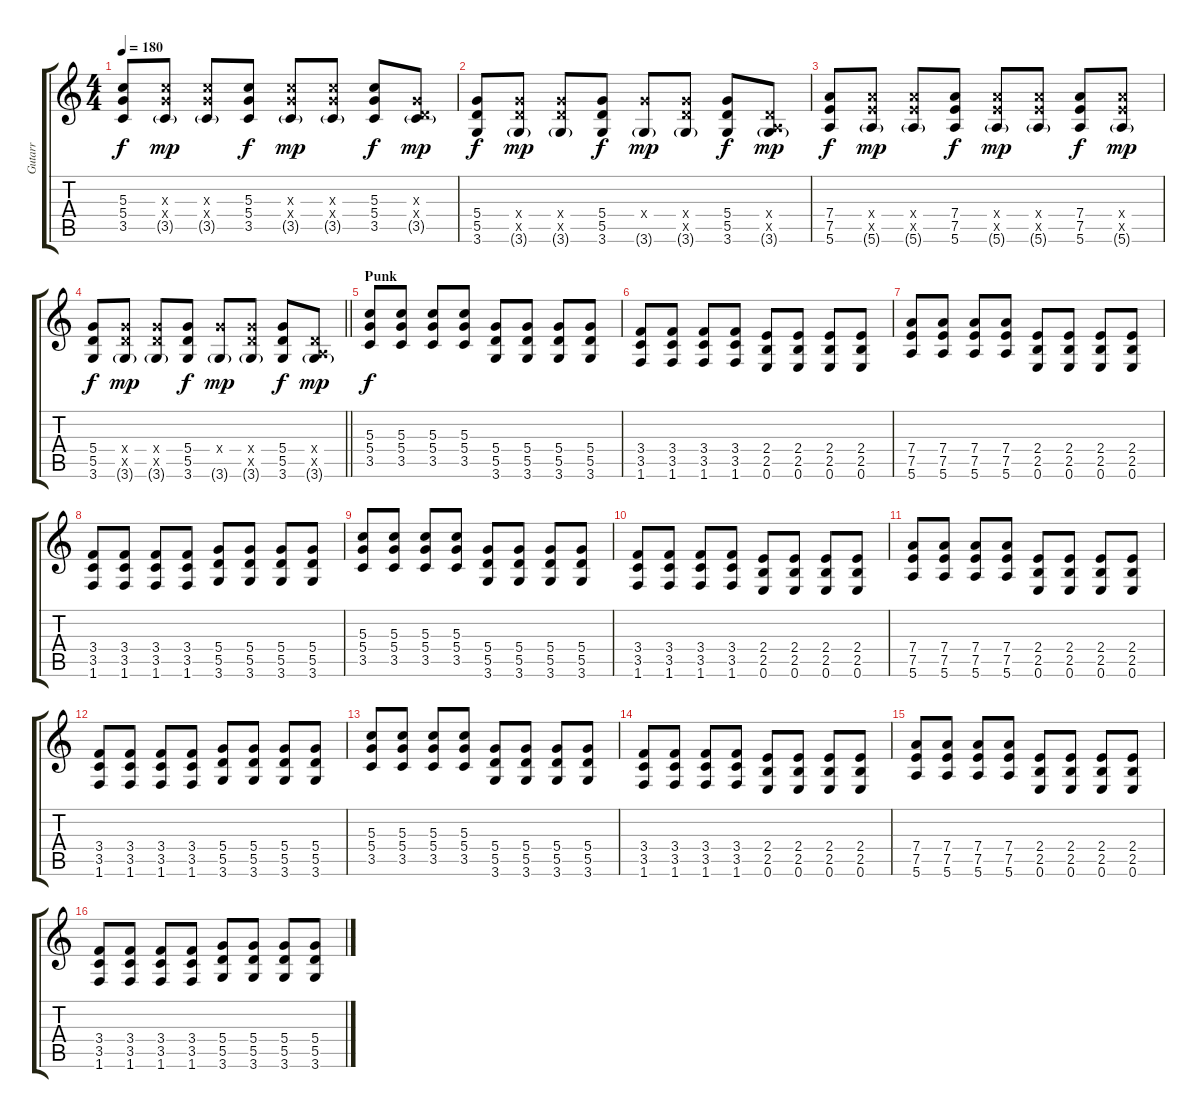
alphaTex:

\track ("Gutarr" "Gutarr") {instrument acousticguitarnylon}
\staff {score tabs}
\tuning (E4 B3 G3 D3 A2 E2) {hide}
\ts (4 4)
\tempo 180
\clef g2
\ks c
(5.3 5.4 3.5).8{dy f instrument overdrivenguitar} (5.3{x} 5.4{x} 3.5{g}).8{dy mp} (5.3{x} 5.4{x} 3.5{g}).8 (5.3 5.4 3.5).8{dy f} (5.3{x} 5.4{x} 3.5{g}).8{dy mp} (5.3{x} 5.4{x} 3.5{g}).8 (5.3 5.4 3.5).8{dy f} (0.3{x} 0.4{x} 3.5{g}).8{dy mp} |
(5.4 5.5 3.6).8{dy f} (5.4{x} 5.5{x} 3.6{g}).8{dy mp} (5.4{x} 5.5{x} 3.6{g}).8 (5.4 5.5 3.6).8{dy f} (5.4{x} 3.6{g}).8{dy mp} (5.4{x} 5.5{x} 3.6{g}).8 (5.4 5.5 3.6).8{dy f} (0.4{x} 0.5{x} 3.6{g}).8{dy mp} |
(7.4 7.5 5.6).8{dy f} (7.4{x} 7.5{x} 5.6{g}).8{dy mp} (7.4{x} 7.5{x} 5.6{g}).8 (7.4 7.5 5.6).8{dy f} (7.4{x} 7.5{x} 5.6{g}).8{dy mp} (7.4{x} 7.5{x} 5.6{g}).8 (7.4 7.5 5.6).8{dy f} (7.4{x} 7.5{x} 5.6{g}).8{dy mp} |
\barLineRight lightlight
(5.4 5.5 3.6).8{dy f} (5.4{x} 5.5{x} 3.6{g}).8{dy mp} (5.4{x} 5.5{x} 3.6{g}).8 (5.4 5.5 3.6).8{dy f} (5.4{x} 3.6{g}).8{dy mp} (5.4{x} 5.5{x} 3.6{g}).8 (5.4 5.5 3.6).8{dy f} (0.4{x} 0.5{x} 3.6{g}).8{dy mp} |
\section ("" "Punk")
(5.3 5.4 3.5).8{dy f} (5.3 5.4 3.5).8 (5.3 5.4 3.5).8 (5.3 5.4 3.5).8 (5.4 5.5 3.6).8 (5.4 5.5 3.6).8 (5.4 5.5 3.6).8 (5.4 5.5 3.6).8 |
(3.4 3.5 1.6).8 (3.4 3.5 1.6).8 (3.4 3.5 1.6).8 (3.4 3.5 1.6).8 (2.4 2.5 0.6).8 (2.4 2.5 0.6).8 (2.4 2.5 0.6).8 (2.4 2.5 0.6).8 |
(7.4 7.5 5.6).8 (7.4 7.5 5.6).8 (7.4 7.5 5.6).8 (7.4 7.5 5.6).8 (2.4 2.5 0.6).8 (2.4 2.5 0.6).8 (2.4 2.5 0.6).8 (2.4 2.5 0.6).8 |
(3.4 3.5 1.6).8 (3.4 3.5 1.6).8 (3.4 3.5 1.6).8 (3.4 3.5 1.6).8 (5.4 5.5 3.6).8 (5.4 5.5 3.6).8 (5.4 5.5 3.6).8 (5.4 5.5 3.6).8 |
(5.3 5.4 3.5).8 (5.3 5.4 3.5).8 (5.3 5.4 3.5).8 (5.3 5.4 3.5).8 (5.4 5.5 3.6).8 (5.4 5.5 3.6).8 (5.4 5.5 3.6).8 (5.4 5.5 3.6).8 |
(3.4 3.5 1.6).8 (3.4 3.5 1.6).8 (3.4 3.5 1.6).8 (3.4 3.5 1.6).8 (2.4 2.5 0.6).8 (2.4 2.5 0.6).8 (2.4 2.5 0.6).8 (2.4 2.5 0.6).8 |
(7.4 7.5 5.6).8 (7.4 7.5 5.6).8 (7.4 7.5 5.6).8 (7.4 7.5 5.6).8 (2.4 2.5 0.6).8 (2.4 2.5 0.6).8 (2.4 2.5 0.6).8 (2.4 2.5 0.6).8 |
(3.4 3.5 1.6).8 (3.4 3.5 1.6).8 (3.4 3.5 1.6).8 (3.4 3.5 1.6).8 (5.4 5.5 3.6).8 (5.4 5.5 3.6).8 (5.4 5.5 3.6).8 (5.4 5.5 3.6).8 |
(5.3 5.4 3.5).8 (5.3 5.4 3.5).8 (5.3 5.4 3.5).8 (5.3 5.4 3.5).8 (5.4 5.5 3.6).8 (5.4 5.5 3.6).8 (5.4 5.5 3.6).8 (5.4 5.5 3.6).8 |
(3.4 3.5 1.6).8 (3.4 3.5 1.6).8 (3.4 3.5 1.6).8 (3.4 3.5 1.6).8 (2.4 2.5 0.6).8 (2.4 2.5 0.6).8 (2.4 2.5 0.6).8 (2.4 2.5 0.6).8 |
(7.4 7.5 5.6).8 (7.4 7.5 5.6).8 (7.4 7.5 5.6).8 (7.4 7.5 5.6).8 (2.4 2.5 0.6).8 (2.4 2.5 0.6).8 (2.4 2.5 0.6).8 (2.4 2.5 0.6).8 |
(3.4 3.5 1.6).8 (3.4 3.5 1.6).8 (3.4 3.5 1.6).8 (3.4 3.5 1.6).8 (5.4 5.5 3.6).8 (5.4 5.5 3.6).8 (5.4 5.5 3.6).8 (5.4 5.5 3.6).8
